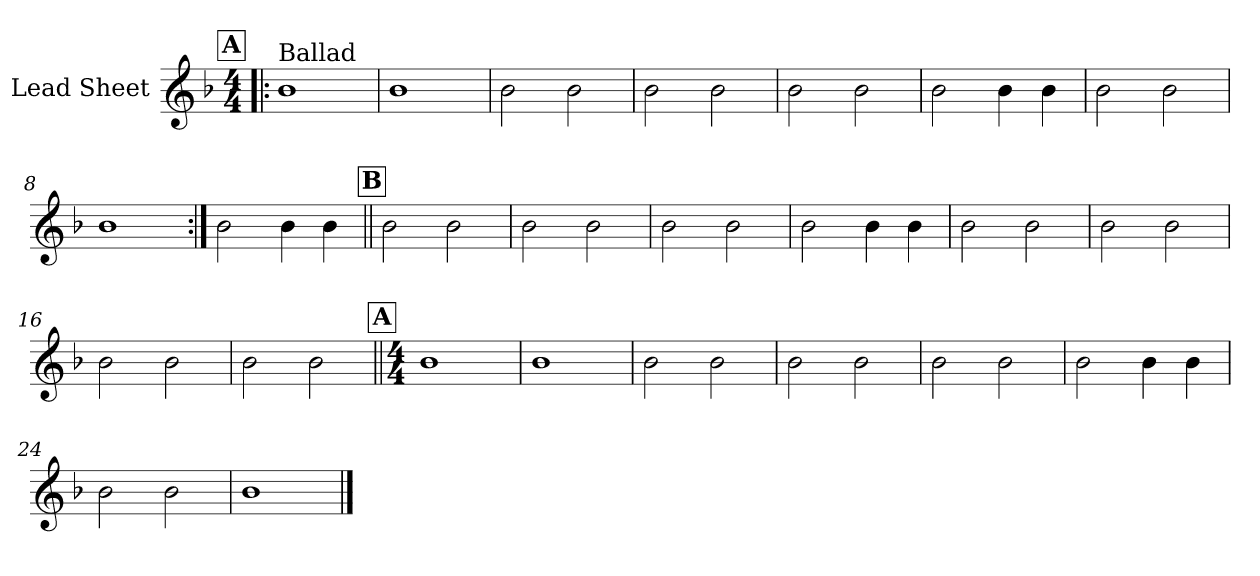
**kern
*part1
*staff1
*I"Lead Sheet
*clefG2
*k[b-]
*F:
*M4/4
!!LO:REH:place=s1:a:fs=14:t=A
=1!|:
!LO:TX:a:t=Ballad
1b-
=2
1b-
=3
2b-\
2b-\
=4
2b-\
2b-\
!!LO:LB:g=z
=5
2b-\
2b-\
=6
2b-\
4b-\
4b-\
=7
2b-\
2b-\
=8
1b-
!!LO:LB:g=z
=9:|!
2b-\
4b-\
4b-\
!!LO:LB:g=z
!!LO:REH:place=s1:a:fs=14:t=B
=10||
2b-\
2b-\
=11
2b-\
2b-\
=12
2b-\
2b-\
=13
2b-\
4b-\
4b-\
!!LO:LB:g=z
=14
2b-\
2b-\
=15
2b-\
2b-\
=16
2b-\
2b-\
=17
2b-\
2b-\
!!LO:LB:g=z
!!LO:REH:place=s1:a:fs=14:t=A
=18||
*M4/4
1b-
=19
1b-
=20
2b-\
2b-\
=21
2b-\
2b-\
!!LO:LB:g=z
=22
2b-\
2b-\
=23
2b-\
4b-\
4b-\
=24
2b-\
2b-\
=25
1b-
==
*-
